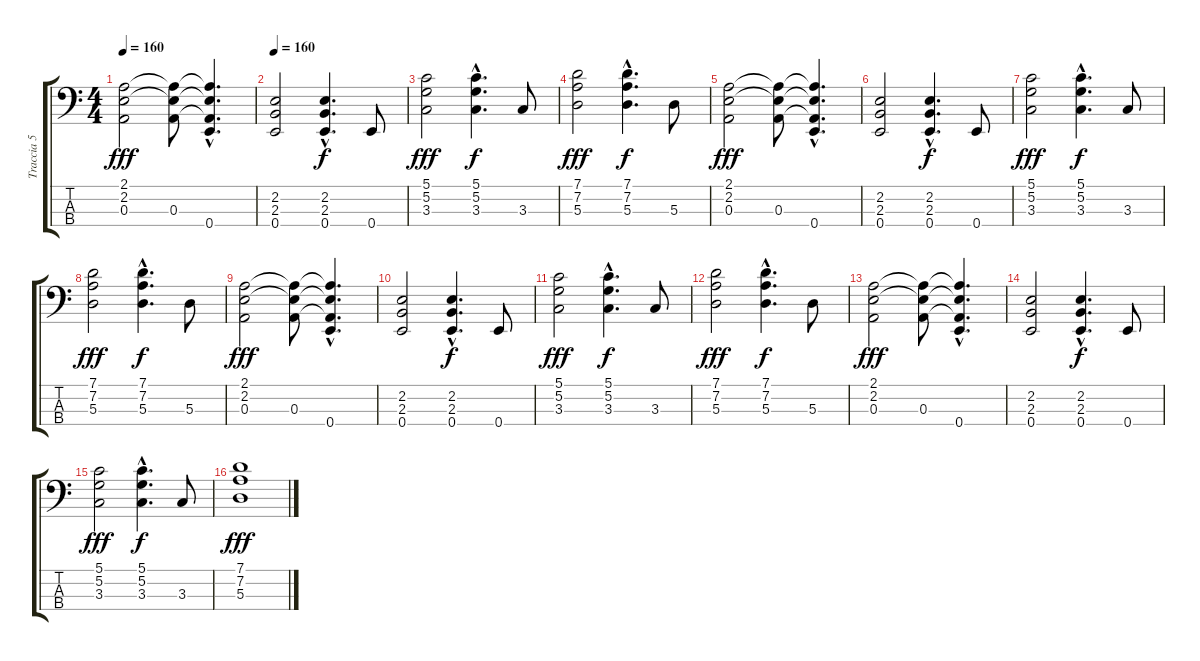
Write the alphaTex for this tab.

\track ("Traccia 5" "Traccia 5") {instrument electricbassfinger}
\staff {score tabs}
\tuning (G2 D2 A1 E1) {hide}
\ts (4 4)
\tempo 160
\clef f4
\ks c
(2.1 2.2 0.3).2{dy fff} (2.1{t} 2.2{t} 0.3).8 (2.1{hac t} 2.2{hac t} 0.3{hac t} 0.4{hac}).4{d} |
\tempo 160
(2.2 2.3 0.4).2{volume 12 instrument electricbassfinger} (2.2{hac} 2.3{hac} 0.4{hac}).4{d dy f} 0.4.8 |
(5.1 5.2 3.3).2{dy fff} (5.1{hac} 5.2{hac} 3.3{hac}).4{d dy f} 3.3.8 |
(7.1 7.2 5.3).2{dy fff} (7.1{hac} 7.2{hac} 5.3{hac}).4{d dy f} 5.3.8 |
(2.1 2.2 0.3).2{dy fff} (2.1{t} 2.2{t} 0.3).8 (2.1{hac t} 2.2{hac t} 0.3{hac t} 0.4{hac}).4{d} |
(2.2 2.3 0.4).2 (2.2{hac} 2.3{hac} 0.4{hac}).4{d dy f} 0.4.8 |
(5.1 5.2 3.3).2{dy fff} (5.1{hac} 5.2{hac} 3.3{hac}).4{d dy f} 3.3.8 |
(7.1 7.2 5.3).2{dy fff} (7.1{hac} 7.2{hac} 5.3{hac}).4{d dy f} 5.3.8 |
(2.1 2.2 0.3).2{dy fff} (2.1{t} 2.2{t} 0.3).8 (2.1{hac t} 2.2{hac t} 0.3{hac t} 0.4{hac}).4{d} |
(2.2 2.3 0.4).2 (2.2{hac} 2.3{hac} 0.4{hac}).4{d dy f} 0.4.8 |
(5.1 5.2 3.3).2{dy fff} (5.1{hac} 5.2{hac} 3.3{hac}).4{d dy f} 3.3.8 |
(7.1 7.2 5.3).2{dy fff} (7.1{hac} 7.2{hac} 5.3{hac}).4{d dy f} 5.3.8 |
(2.1 2.2 0.3).2{dy fff} (2.1{t} 2.2{t} 0.3).8 (2.1{hac t} 2.2{hac t} 0.3{hac t} 0.4{hac}).4{d} |
(2.2 2.3 0.4).2 (2.2{hac} 2.3{hac} 0.4{hac}).4{d dy f} 0.4.8 |
(5.1 5.2 3.3).2{dy fff} (5.1{hac} 5.2{hac} 3.3{hac}).4{d dy f} 3.3.8 |
(7.1 7.2 5.3).1{dy fff}
